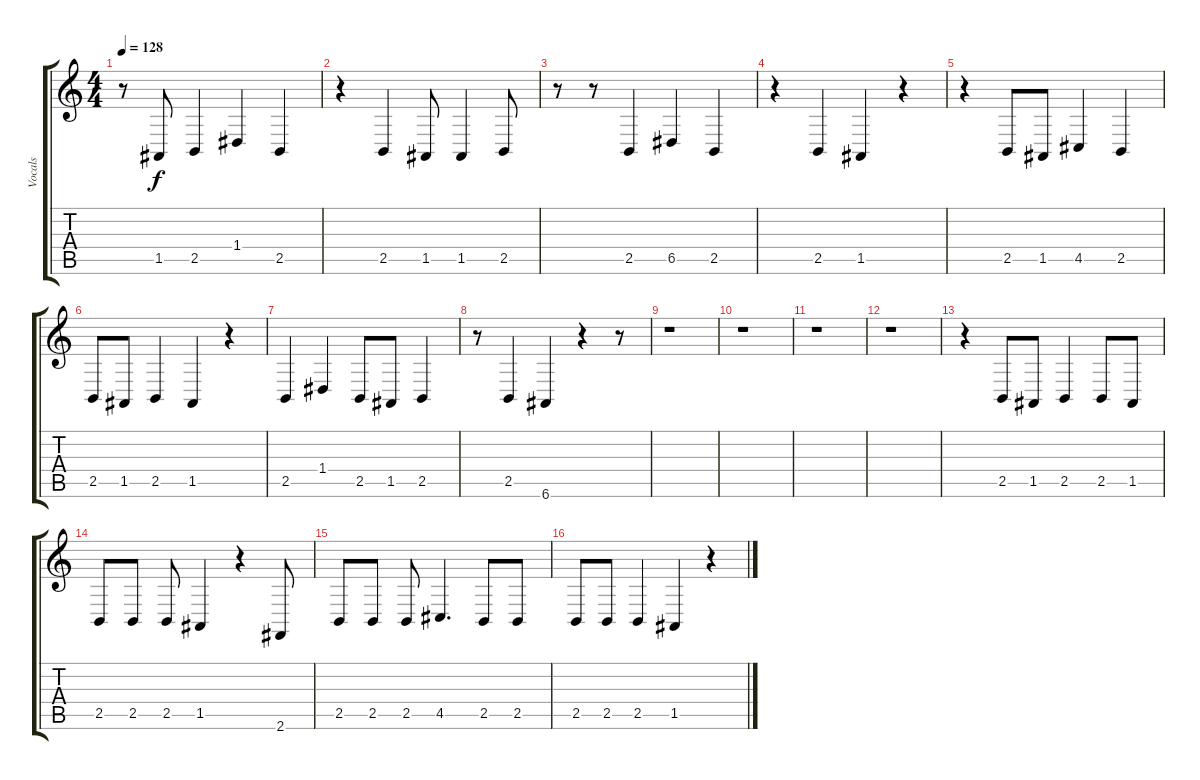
\track ("Vocals" "Vocals") {instrument clarinet}
\staff {score tabs}
\tuning (E4 B3 G3 D3 A2 E2) {hide}
\ts (4 4)
\tempo 128
\clef g2
\ks c
r.8{dy f} 1.5.8 2.5.4 1.4.4 2.5.4 |
r.4 2.5.4 1.5.8 1.5.4 2.5.8 |
r.8 r.8 2.5.4 6.5.4 2.5.4 |
r.4 2.5.4 1.5.4 r.4 |
r.4 2.5.8 1.5.8 4.5.4 2.5.4 |
2.5.8 1.5.8 2.5.4 1.5.4 r.4 |
2.5.4 1.4.4 2.5.8 1.5.8 2.5.4 |
r.8 2.5.4 6.6.4 r.4 r.8 |
r.1 |
r.1 |
r.1 |
r.1 |
r.4 2.5.8 1.5.8 2.5.4 2.5.8 1.5.8 |
2.5.8 2.5.8 2.5.8 1.5.4 r.4 2.6.8 |
2.5.8 2.5.8 2.5.8 4.5.4{d} 2.5.8 2.5.8 |
2.5.8 2.5.8 2.5.4 1.5.4 r.4
